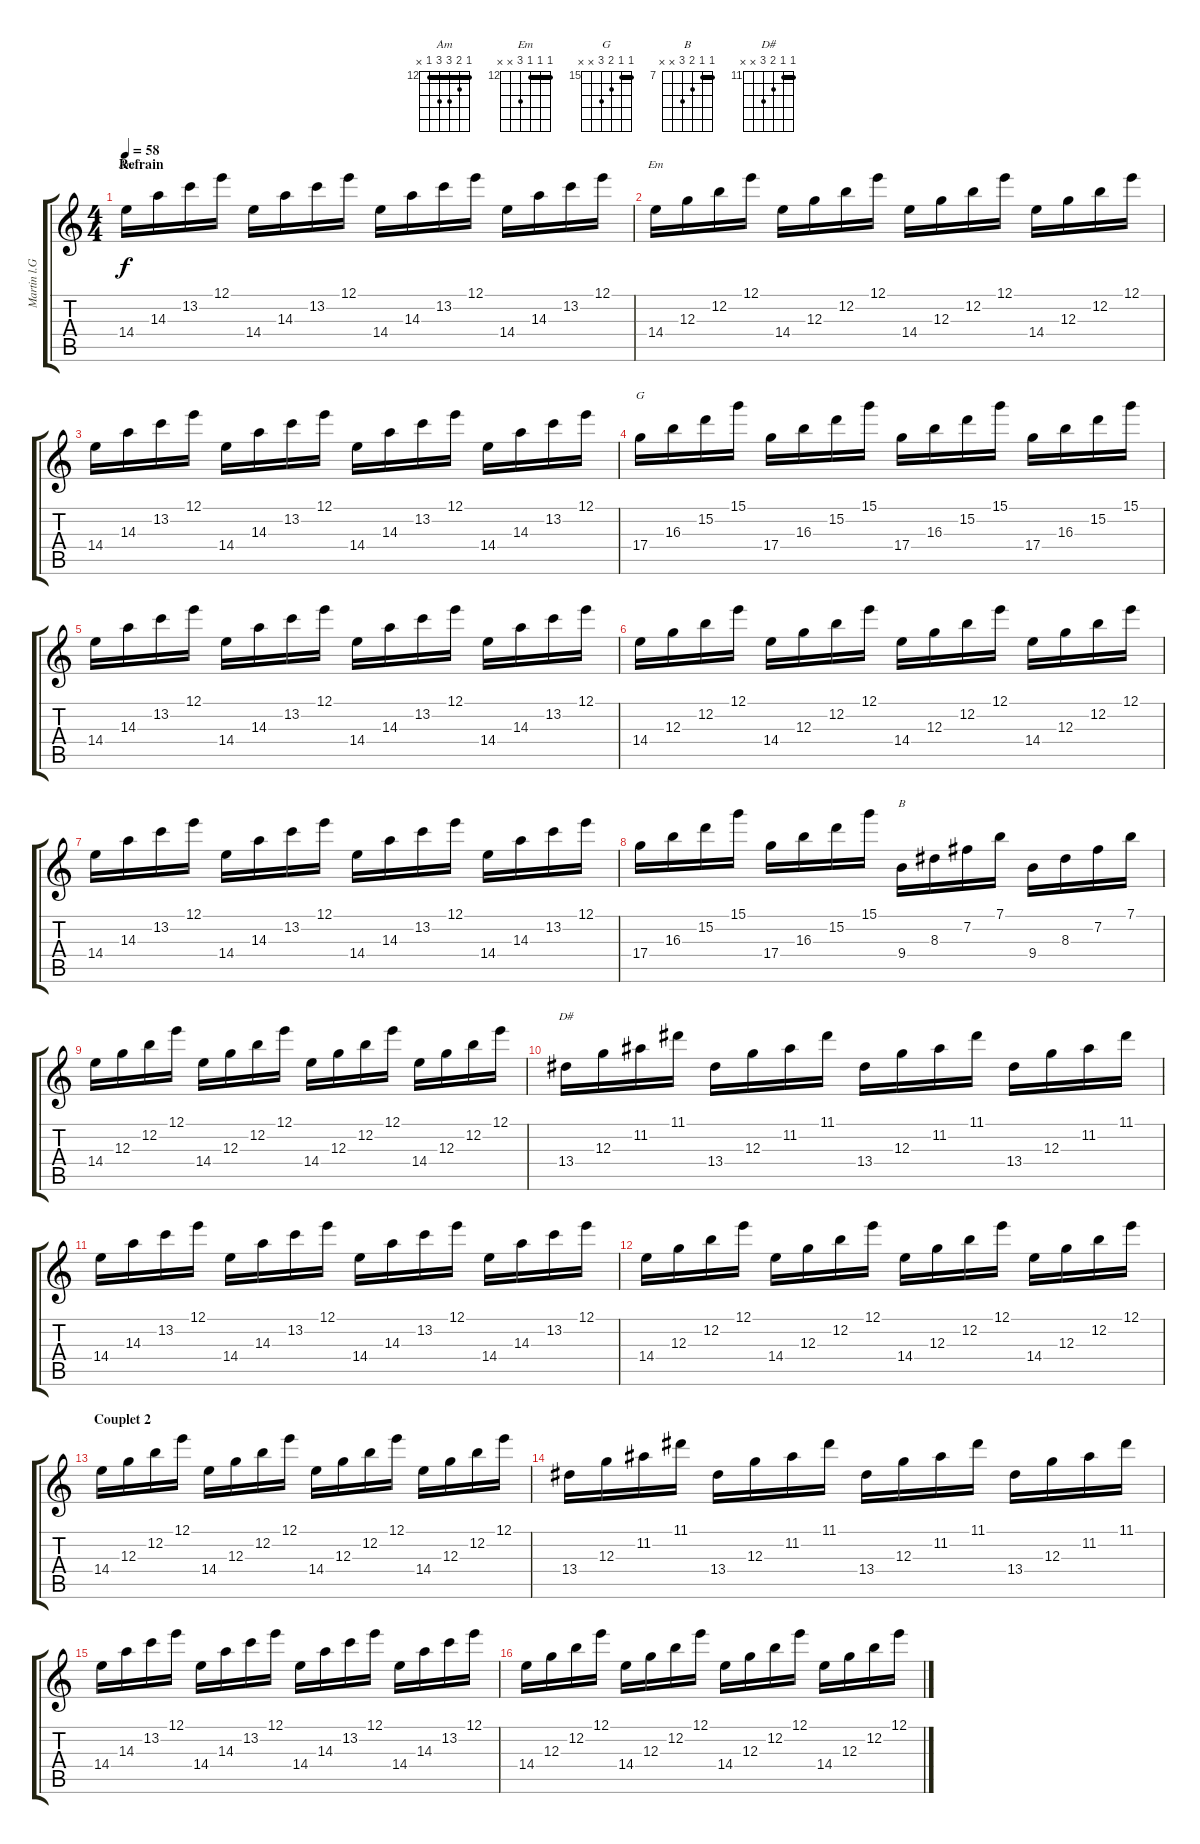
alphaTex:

\track ("Martin l.Gore Guitare" "Martin l.G") {instrument acousticguitarsteel}
\staff {score tabs}
\tuning (E4 B3 G3 D3 A2 E2) {hide}
\chord ("Am" 12 13 14 14 12 x) {firstfret 12 barre 12}
\chord ("Em" 12 12 12 14 x x) {firstfret 12 barre 12}
\chord ("G" 15 15 16 17 x x) {firstfret 15 barre 15}
\chord ("B" 7 7 8 9 x x) {firstfret 7 barre 7}
\chord ("D#" 11 11 12 13 x x) {firstfret 11 barre 11}
\ts (4 4)
\section ("" "Refrain")
\tempo 58
\clef g2
\ks c
14.4.16{ch "Am" dy f} 14.3.16 13.2.16 12.1.16 14.4.16 14.3.16 13.2.16 12.1.16 14.4.16 14.3.16 13.2.16 12.1.16 14.4.16 14.3.16 13.2.16 12.1.16 |
14.4.16{ch "Em"} 12.3.16 12.2.16 12.1.16 14.4.16 12.3.16 12.2.16 12.1.16 14.4.16 12.3.16 12.2.16 12.1.16 14.4.16 12.3.16 12.2.16 12.1.16 |
14.4.16 14.3.16 13.2.16 12.1.16 14.4.16 14.3.16 13.2.16 12.1.16 14.4.16 14.3.16 13.2.16 12.1.16 14.4.16 14.3.16 13.2.16 12.1.16 |
17.4.16{ch "G"} 16.3.16 15.2.16 15.1.16 17.4.16 16.3.16 15.2.16 15.1.16 17.4.16 16.3.16 15.2.16 15.1.16 17.4.16 16.3.16 15.2.16 15.1.16 |
14.4.16 14.3.16 13.2.16 12.1.16 14.4.16 14.3.16 13.2.16 12.1.16 14.4.16 14.3.16 13.2.16 12.1.16 14.4.16 14.3.16 13.2.16 12.1.16 |
14.4.16 12.3.16 12.2.16 12.1.16 14.4.16 12.3.16 12.2.16 12.1.16 14.4.16 12.3.16 12.2.16 12.1.16 14.4.16 12.3.16 12.2.16 12.1.16 |
14.4.16 14.3.16 13.2.16 12.1.16 14.4.16 14.3.16 13.2.16 12.1.16 14.4.16 14.3.16 13.2.16 12.1.16 14.4.16 14.3.16 13.2.16 12.1.16 |
17.4.16 16.3.16 15.2.16 15.1.16 17.4.16 16.3.16 15.2.16 15.1.16 9.4.16{ch "B"} 8.3.16 7.2.16 7.1.16 9.4.16 8.3.16 7.2.16 7.1.16 |
14.4.16 12.3.16 12.2.16 12.1.16 14.4.16 12.3.16 12.2.16 12.1.16 14.4.16 12.3.16 12.2.16 12.1.16 14.4.16 12.3.16 12.2.16 12.1.16 |
13.4.16{ch "D#"} 12.3.16 11.2.16 11.1.16 13.4.16 12.3.16 11.2.16 11.1.16 13.4.16 12.3.16 11.2.16 11.1.16 13.4.16 12.3.16 11.2.16 11.1.16 |
14.4.16 14.3.16 13.2.16 12.1.16 14.4.16 14.3.16 13.2.16 12.1.16 14.4.16 14.3.16 13.2.16 12.1.16 14.4.16 14.3.16 13.2.16 12.1.16 |
14.4.16 12.3.16 12.2.16 12.1.16 14.4.16 12.3.16 12.2.16 12.1.16 14.4.16 12.3.16 12.2.16 12.1.16 14.4.16 12.3.16 12.2.16 12.1.16 |
\section ("" "Couplet 2")
14.4.16 12.3.16 12.2.16 12.1.16 14.4.16 12.3.16 12.2.16 12.1.16 14.4.16 12.3.16 12.2.16 12.1.16 14.4.16 12.3.16 12.2.16 12.1.16 |
13.4.16 12.3.16 11.2.16 11.1.16 13.4.16 12.3.16 11.2.16 11.1.16 13.4.16 12.3.16 11.2.16 11.1.16 13.4.16 12.3.16 11.2.16 11.1.16 |
14.4.16 14.3.16 13.2.16 12.1.16 14.4.16 14.3.16 13.2.16 12.1.16 14.4.16 14.3.16 13.2.16 12.1.16 14.4.16 14.3.16 13.2.16 12.1.16 |
14.4.16 12.3.16 12.2.16 12.1.16 14.4.16 12.3.16 12.2.16 12.1.16 14.4.16 12.3.16 12.2.16 12.1.16 14.4.16 12.3.16 12.2.16 12.1.16
